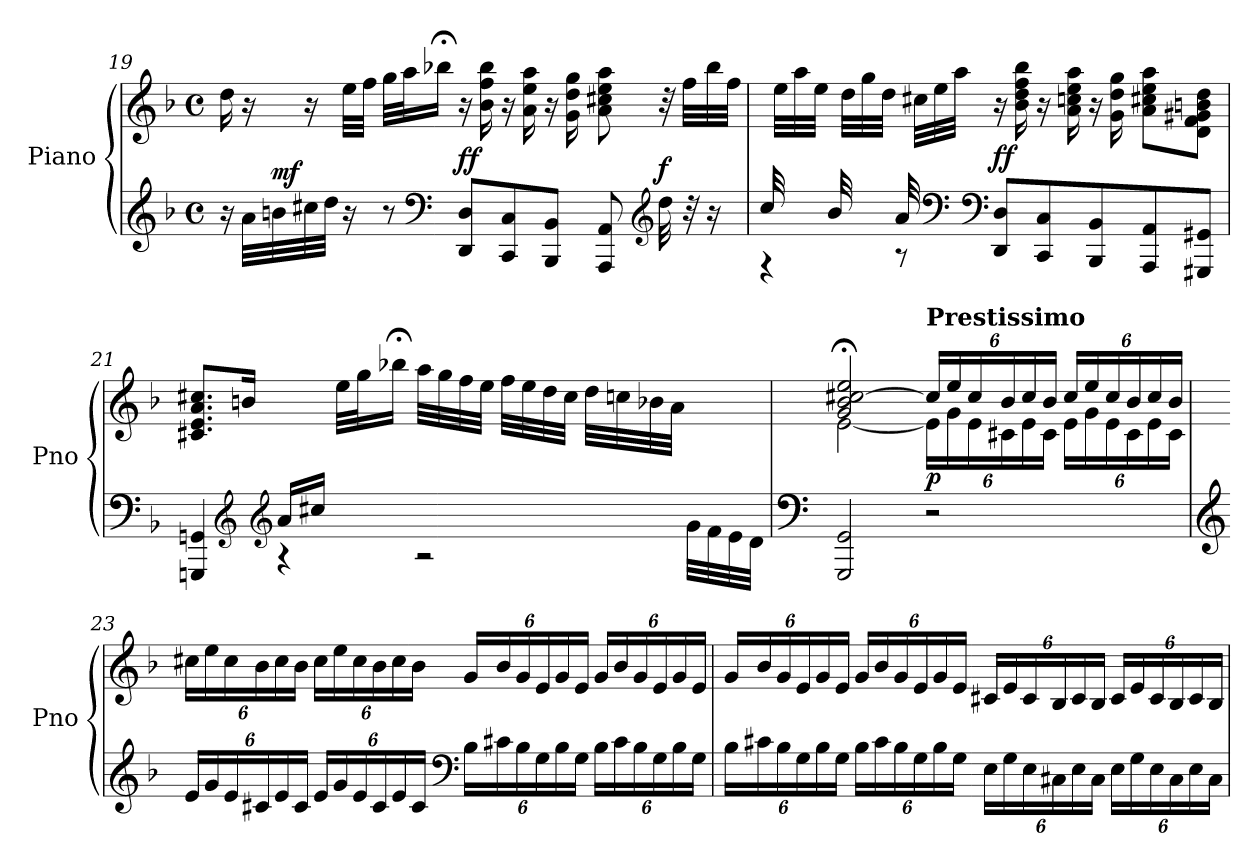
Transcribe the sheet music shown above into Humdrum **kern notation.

**kern	**kern	**dynam
*part1	*part1	*part1
*staff2	*staff1	*staff1/2
*I"Piano	*	*
*I'Pno	*	*
*clefG2	*clefG2	*
*k[b-]	*k[b-]	*
*M4/4	*M4/4	*
*met(c)	*met(c)	*
=19	=19	=19
16r	16dd\	.
32a\LLL	16r	.
!	!	!LO:DY:a=2
32bn\	.	mf
32cc#X\	16r	.
32dd\JJJ	.	.
16r	32ee\LLL	.
*	*MM60	*
.	32ff\JJJ	.
8r	32gg\LLL	.
.	32aa\J	.
*clefF4	*	*
*	*MM20	*
.	16bb-X;<\JJ	.
*	*MM60	*
!	!	!LO:DY:a=2
8DD/ 8D/L	16r	ff
.	16b-\ 16ff\ 16bb-\	.
8CC/ 8C/	16r	.
.	16a\ 16ee\ 16aa\	.
8BBB-/ 8BB-/J	16r	.
.	16g\ 16dd\ 16gg\	.
8AAA/ 8AA/	8a\ 8cc#X\ 8ee\ 8aa\	.
*clefG2	*	*
*	*MM72	*
!	!	!LO:DY:a=2
32dd\	32r	f
32r	32ff\LLL	.
16r	32bb-\	.
.	32ff\JJJ	.
!!LO:LB:g=z
=20	=20	=20
*^	*	*
32cc/	4rF	32ryy	.
16.ryy	.	32ee\LLL	.
.	.	32aa\	.
.	.	32ee\JJJ	.
32b-/	.	32ryy	.
16.ryy	.	32dd\LLL	.
.	.	32gg\	.
.	.	32dd\JJJ	.
32a/	8rA	32ryy	.
2ryy	.	32cc#X\LLL	.
.	.	32ee\	.
*clefF4	*	*	*
.	.	32aa\JJJ	.
*	*	*MM60	*
!	!	!	!LO:DY:b
.	8DD/ 8D/L	16r	ff
.	.	16b-\ 16dd\ 16ff\ 16bb-\	.
.	8CC/ 8C/	16r	.
.	.	16a\ 16ccn\ 16ee\ 16aa\	.
.	8BBB-/ 8BB-/	16r	.
.	.	16g\ 16dd\ 16gg\	.
.	8AAA/ 8AA/	8a\ 8cc#X\ 8ee\ 8aa\L	.
8..ryy	.	.	.
.	8GGG#X/ 8GG#X/J	8d\ 8f\ 8g#X\ 8bn\ 8dd\J	.
=21	=21	=21	=21
4ryy	4GGGn/ 4GGn/	8.c#X/ 8.e/ 8.a/ 8.cc#X/L	.
*clefG2	*	*	*
*	*	*MM72	*
.	.	16bn/Jk	.
16a/LL	4rA	8ryy	.
16cc#X/JJ	.	.	.
2ryy	.	32ee\LLL	.
.	.	32gg\J	.
*	*	*MM20	*
.	.	16bb-X;<\JJ	.
*	*	*MM72	*
.	2rA	32aa\LLL	.
.	.	32gg\	.
.	.	32ff\	.
.	.	32ee\JJJ	.
.	.	32ff\LLL	.
.	.	32ee\	.
.	.	32dd\	.
.	.	32cc#\JJJ	.
.	.	32dd\LLL	.
.	.	32ccn\	.
.	.	32b-X\	.
.	.	32a\JJJ	.
32g\LLL	.	8ryy	.
32f\	.	.	.
32e\	.	.	.
32d\JJJ	.	.	.
*v	*v	*	*
!!LO:LB:g=z
=22	=22	=22
*clefF4	*	*
*	*MM48	*
*	*^	*
2GGG/ 2GG/	2g/;< 2b-/;< [2cc#X/;< 2ee/;<	[2e\	.
*	*Xbrackettup	*	*
!	!LO:TX:a:B:t=Prestissimo	!	!
!	!	!	!LO:DY:b
2r	24cc#/LL]	24e\LL]	p
.	24ee/	24g\	.
.	24cc#/	24e\	.
.	24b-/	24c#X\	.
.	24cc#/	24e\	.
.	24b-/JJ	24c#\JJ	.
.	24cc#/LL	24e\LL	.
.	24ee/	24g\	.
.	24cc#/	24e\	.
.	24b-/	24c#\	.
.	24cc#/	24e\	.
.	24b-/JJ	24c#\JJ	.
*	*v	*v	*
=23	=23	=23
*clefG2	*	*
*Xbrackettup	*	*
24e/LL	24cc#X\LL	.
24g/	24ee\	.
24e/	24cc#\	.
24c#X/	24b-\	.
24e/	24cc#\	.
24c#/JJ	24b-\JJ	.
24e/LL	24cc#\LL	.
24g/	24ee\	.
24e/	24cc#\	.
24c#/	24b-\	.
24e/	24cc#\	.
24c#/JJ	24b-\JJ	.
*clefF4	*	*
24B-\LL	24g/LL	.
24c#X\	24b-/	.
24B-\	24g/	.
24G\	24e/	.
24B-\	24g/	.
24G\JJ	24e/JJ	.
24B-\LL	24g/LL	.
24c#\	24b-/	.
24B-\	24g/	.
24G\	24e/	.
24B-\	24g/	.
24G\JJ	24e/JJ	.
=24	=24	=24
24B-\LL	24g/LL	.
24c#X\	24b-/	.
24B-\	24g/	.
24G\	24e/	.
24B-\	24g/	.
24G\JJ	24e/JJ	.
24B-\LL	24g/LL	.
24c#\	24b-/	.
24B-\	24g/	.
24G\	24e/	.
24B-\	24g/	.
24G\JJ	24e/JJ	.
24E\LL	24c#X/LL	.
24G\	24e/	.
24E\	24c#/	.
24C#X\	24B-/	.
24E\	24c#/	.
24C#\JJ	24B-/JJ	.
24E\LL	24c#/LL	.
24G\	24e/	.
24E\	24c#/	.
24C#\	24B-/	.
24E\	24c#/	.
24C#\JJ	24B-/JJ	.
=	=	=
*-	*-	*-
